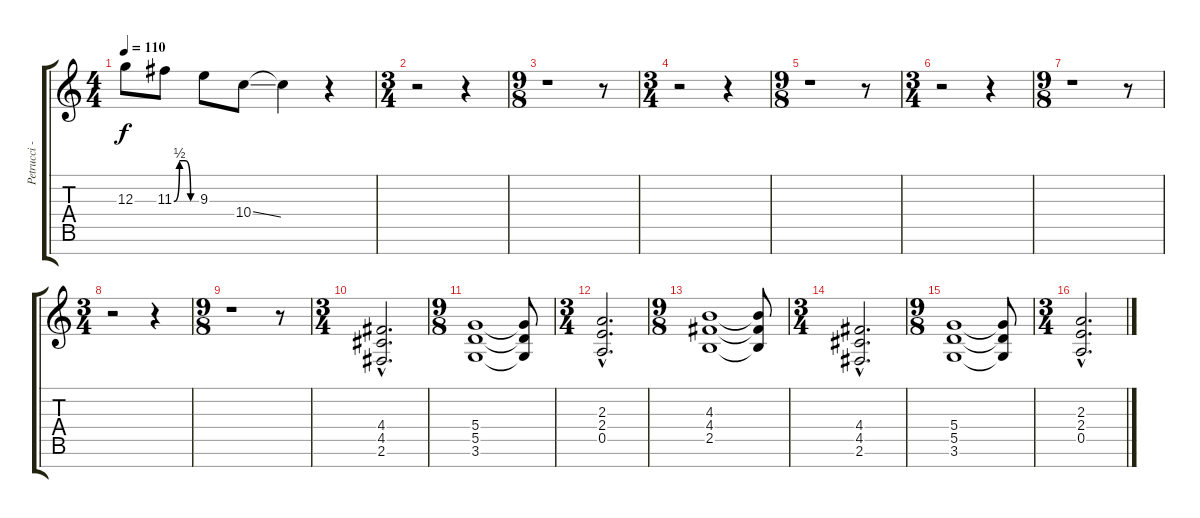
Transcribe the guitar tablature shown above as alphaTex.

\track ("Petrucci - Distortion 7st." "Petrucci -") {instrument overdrivenguitar}
\staff {score tabs}
\tuning (E4 B3 G3 D3 A2 E2 B1) {hide}
\ts (4 4)
\tempo 110
\clef g2
\ks c
12.3{t}.8{dy f} 11.3{be (custom 0 0 15 2 30 2 45 0 60 0)}.8 9.3.8 10.4{ss}.8 10.4{t}.4 r.4 |
\ts (3 4)
r.2 r.4 |
\ts (9 8)
r.1 r.8 |
\ts (3 4)
r.2 r.4 |
\ts (9 8)
r.1 r.8 |
\ts (3 4)
r.2 r.4 |
\ts (9 8)
r.1 r.8 |
\ts (3 4)
r.2 r.4 |
\ts (9 8)
r.1 r.8 |
\ts (3 4)
(4.4{hac} 4.5{hac} 2.6{hac}).2{d} |
\ts (9 8)
(5.4 5.5 3.6).1 (5.4{t} 5.5{t} 3.6{t}).8 |
\ts (3 4)
(2.3{hac} 2.4{hac} 0.5{hac}).2{d} |
\ts (9 8)
(4.3 4.4 2.5).1 (4.3{t} 4.4{t} 2.5{t}).8 |
\ts (3 4)
(4.4{hac} 4.5{hac} 2.6{hac}).2{d} |
\ts (9 8)
(5.4 5.5 3.6).1 (5.4{t} 5.5{t} 3.6{t}).8 |
\ts (3 4)
(2.3{hac} 2.4{hac} 0.5{hac}).2{d}
